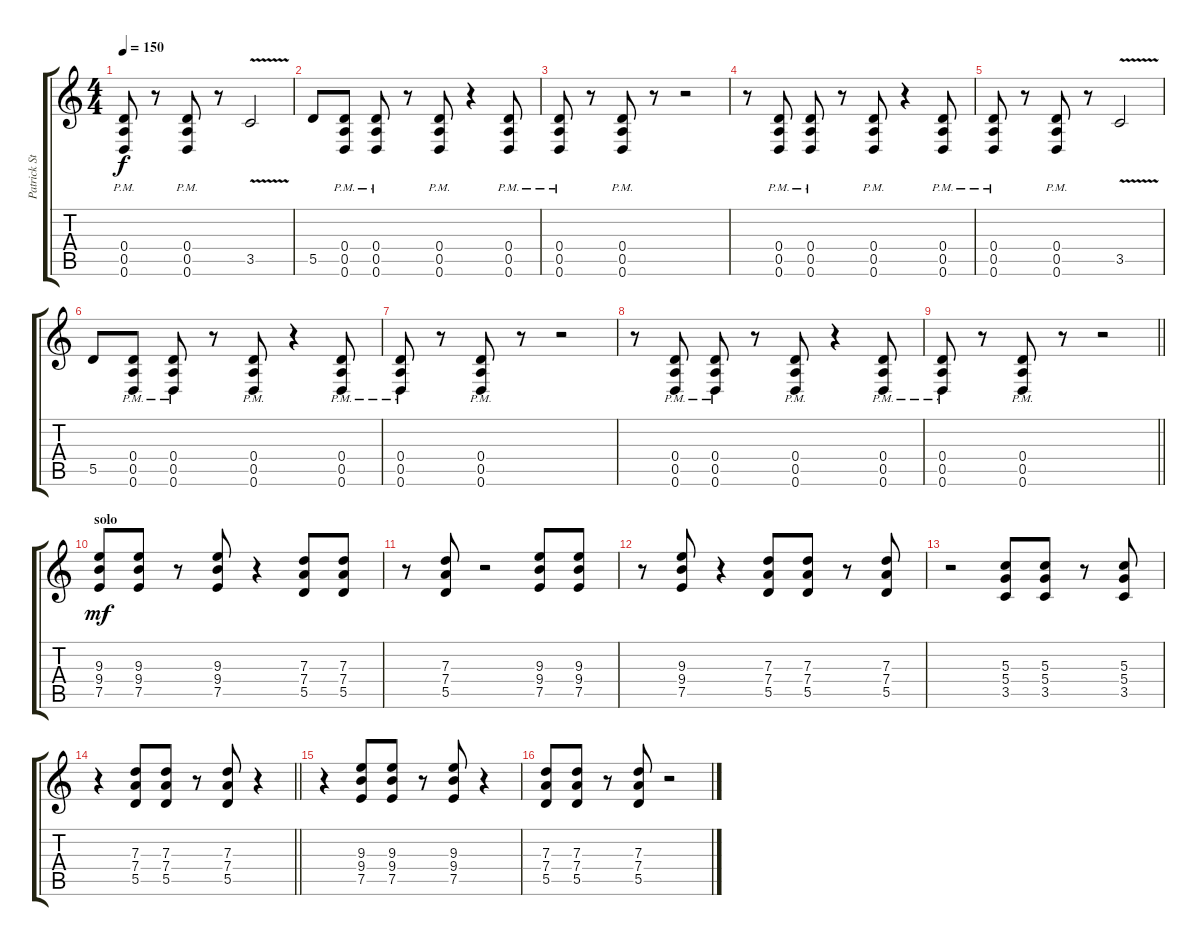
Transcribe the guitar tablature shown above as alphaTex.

\track ("Patrick Stump (Rythmn Guitar)" "Patrick St") {instrument distortionguitar}
\staff {score tabs}
\tuning (E4 B3 G3 D3 A2 D2) {hide}
\ts (4 4)
\tempo 150
\clef g2
\ks c
(0.4{pm} 0.5{pm} 0.6{pm}).8{dy f} r.8 (0.4{pm} 0.5{pm} 0.6{pm}).8 r.8 3.5{v}.2 |
5.5.8 (0.4{pm} 0.5{pm} 0.6{pm}).8 (0.4{pm} 0.5{pm} 0.6{pm}).8 r.8 (0.4{pm} 0.5{pm} 0.6{pm}).8 r.4 (0.4{pm} 0.5{pm} 0.6{pm}).8 |
(0.4{pm} 0.5{pm} 0.6{pm}).8 r.8 (0.4{pm} 0.5{pm} 0.6{pm}).8 r.8 r.2 |
r.8 (0.4{pm} 0.5{pm} 0.6{pm}).8 (0.4{pm} 0.5{pm} 0.6{pm}).8 r.8 (0.4{pm} 0.5{pm} 0.6{pm}).8 r.4 (0.4{pm} 0.5{pm} 0.6{pm}).8 |
(0.4{pm} 0.5{pm} 0.6{pm}).8 r.8 (0.4{pm} 0.5{pm} 0.6{pm}).8 r.8 3.5{v}.2 |
5.5.8 (0.4{pm} 0.5{pm} 0.6{pm}).8 (0.4{pm} 0.5{pm} 0.6{pm}).8 r.8 (0.4{pm} 0.5{pm} 0.6{pm}).8 r.4 (0.4{pm} 0.5{pm} 0.6{pm}).8 |
(0.4{pm} 0.5{pm} 0.6{pm}).8 r.8 (0.4{pm} 0.5{pm} 0.6{pm}).8 r.8 r.2 |
r.8 (0.4{pm} 0.5{pm} 0.6{pm}).8 (0.4{pm} 0.5{pm} 0.6{pm}).8 r.8 (0.4{pm} 0.5{pm} 0.6{pm}).8 r.4 (0.4{pm} 0.5{pm} 0.6{pm}).8 |
\barLineRight lightlight
(0.4{pm} 0.5{pm} 0.6{pm}).8 r.8 (0.4{pm} 0.5{pm} 0.6{pm}).8 r.8 r.2 |
\section ("" "solo")
(9.3 9.4 7.5).8{dy mf} (9.3 9.4 7.5).8 r.8 (9.3 9.4 7.5).8 r.4 (7.3 7.4 5.5).8 (7.3 7.4 5.5).8 |
r.8 (7.3 7.4 5.5).8 r.2 (9.3 9.4 7.5).8 (9.3 9.4 7.5).8 |
r.8 (9.3 9.4 7.5).8 r.4 (7.3 7.4 5.5).8 (7.3 7.4 5.5).8 r.8 (7.3 7.4 5.5).8 |
r.2 (5.3 5.4 3.5).8 (5.3 5.4 3.5).8 r.8 (5.3 5.4 3.5).8 |
\barLineRight lightlight
r.4 (7.3 7.4 5.5).8 (7.3 7.4 5.5).8 r.8 (7.3 7.4 5.5).8 r.4 |
r.4 (9.3 9.4 7.5).8 (9.3 9.4 7.5).8 r.8 (9.3 9.4 7.5).8 r.4 |
(7.3 7.4 5.5).8 (7.3 7.4 5.5).8 r.8 (7.3 7.4 5.5).8 r.2
